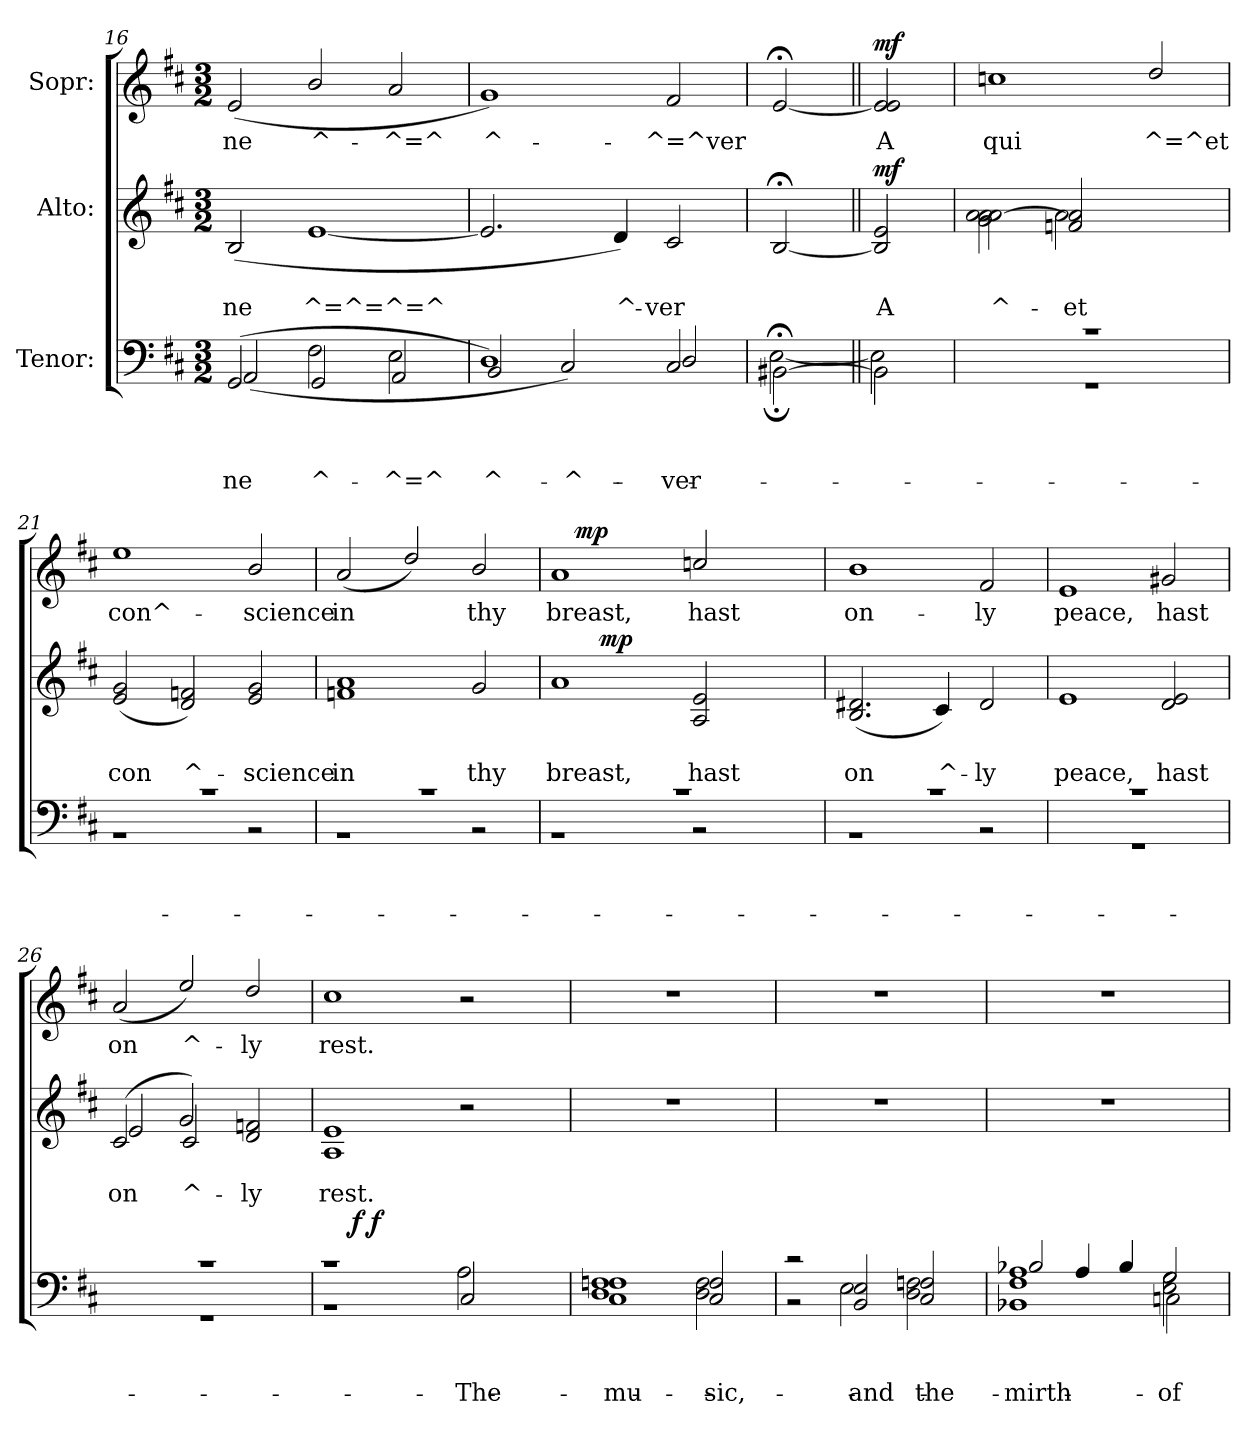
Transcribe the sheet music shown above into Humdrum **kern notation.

**kern	**text	**text	**text	**dynam	**kern	**text	**text	**dynam	**kern	**text	**dynam
*part3	*part3	*part3	*part3	*part3	*part2	*part2	*part2	*part2	*part1	*part1	*part1
*staff3	*staff3	*staff3	*staff3	*staff3	*staff2	*staff2	*staff2	*staff2	*staff1	*staff1	*staff1
*I"Tenor:	*	*	*	*	*I"Alto:	*	*	*	*I"Sopr:	*	*
*clefF4	*	*	*	*	*clefG2	*	*	*	*clefG2	*	*
*k[f#c#]	*	*	*	*	*k[f#c#]	*	*	*	*k[f#c#]	*	*
*D:	*	*	*	*	*D:	*	*	*	*D:	*	*
*M3/2	*	*	*	*	*M3/2	*	*	*	*M3/2	*	*
=16	=16	=16	=16	=16	=16	=16	=16	=16	=16	=16	=16
!	!	!	!LO:LY:b	!	!	!	!	!	!	!	!
*^	*	*	*	*	*	*	*	*	*	*	*
!	!	!	!	!LO:LY:b	!	!	!	!LO:LY:b	!	!	!LO:LY:b	!
(<2GG/	(<2AA/	.	.	ne	.	(<2B/	.	ne	.	(<2e/	ne	.
!	!	!	!	!LO:LY:b	!	!	!	!	!	!	!	!
!	!	!	!	!LO:LY:b	!	!	!	!LO:LY:b	!	!	!LO:LY:b	!
2F#\	2GG/	.	.	^-	.	[<1e	.	^=^=^=^	.	2b/	^-	.
!	!	!	!	!LO:LY:b	!	!	!	!	!	!	!	!
!	!	!	!	!LO:LY:b	!	!	!	!	!	!	!LO:LY:b	!
2E\	2AA/	.	.	-^=^	.	.	.	.	.	2a/	-^=^	.
=17	=17	=17	=17	=17	=17	=17	=17	=17	=17	=17	=17	=17
!	!	!	!	!LO:LY:b	!	!	!	!	!	!	!	!
!	!	!	!	!LO:LY:b	!	!	!	!	!	!	!LO:LY:b	!
1D)	2BB/	.	.	^-	.	2.e/]	.	.	.	1g)	^-	.
!	!	!	!	!LO:LY:b	!	!	!	!	!	!	!	!
.	2C#/)	.	.	-^-	.	.	.	.	.	.	.	.
!	!	!	!	!	!	!	!	!LO:LY:b	!	!	!	!
.	.	.	.	.	.	4d/)	.	^-	.	.	.	.
!	!	!	!	!LO:LY:b	!	!	!	!	!	!	!	!
!	!	!	!	!LO:LY:b	!	!	!	!LO:LY:b	!	!	!LO:LY:b	!
2C#/	2D/	.	.	-ver	.	2c#/	.	-ver	.	2f#/	-^=^ver	.
!!LO:LB:g=z
=18	=18	=18	=18	=18	=18	=18	=18	=18	=18	=18	=18	=18
*	*	*	*	*	*	*	*	*	*	*MM96	*	*
[>2BB#X;\	[>2E;<\	.	.	.	.	[<2B;/	.	.	.	[<2e;/	.	.
!!LO:PB:g=z
=19||	=19||	=19||	=19||	=19||	=19||	=19||	=19||	=19||	=19||	=19||	=19||	=19||
*	*	*	*	*	*	*	*	*	*	*MM192	*	*
!	!	!	!	!	!	!	!	!LO:LY:b	!LO:DY:a	!	!LO:LY:b	!LO:DY:a
2BB#\]	2E\]	.	.	.	.	2B/] 2e/	.	A	mf	2e/] 2e/	A	mf
=20	=20	=20	=20	=20	=20	=20	=20	=20	=20	=20	=20	=20
!LO:N:vis=1	!LO:N:vis=1	!	!	!	!	!	!	!LO:LY:b	!	!	!LO:LY:b	!
*	*	*	*	*	*	*^	*	*	*	*	*	*
1.rc	1.r	.	.	.	.	[>2a\	(>2g\ 2a\ 2a\	.	^-	.	1ccn	qui	.
!	!	!	!	!	!	!	!	!	!LO:LY:b	!	!	!	!
.	.	.	.	.	.	2fn/ 2a/]	2a\	.	et	.	.	.	.
!	!	!	!	!	!	!	!	!	!	!	!	!LO:LY:b	!
.	.	.	.	.	.	2ryy	2ryy	.	.	.	2dd/	^=^et	.
=21	=21	=21	=21	=21	=21	=21	=21	=21	=21	=21	=21	=21	=21
!LO:N:vis=1	!	!	!	!	!	!	!	!	!LO:LY:b	!	!	!LO:LY:b	!
*	*	*	*	*	*	*v	*v	*	*	*	*	*	*
1.rc	1r	.	.	.	.	(<2e/ 2g/	.	-con	.	1ee	con^-	.
!	!	!	!	!	!	!	!	!LO:LY:b	!	!	!	!
.	.	.	.	.	.	2d/ 2fn/)	.	^-	.	.	.	.
!	!	!	!	!	!	!	!	!LO:LY:b	!	!	!LO:LY:b	!
.	2r	.	.	.	.	2e/ 2g/	.	-science	.	2b/	-science	.
=22	=22	=22	=22	=22	=22	=22	=22	=22	=22	=22	=22	=22
!LO:N:vis=1	!	!	!	!	!	!	!	!LO:LY:b	!	!	!LO:LY:b	!
1.rc	1r	.	.	.	.	1fn 1a	.	in	.	(<2a/	in	.
.	.	.	.	.	.	.	.	.	.	2dd/)	.	.
!	!	!	!	!	!	!	!	!LO:LY:b	!	!	!LO:LY:b	!
.	2r	.	.	.	.	2g/	.	thy	.	2b/	thy	.
=23	=23	=23	=23	=23	=23	=23	=23	=23	=23	=23	=23	=23
!LO:N:vis=1	!	!	!	!	!	!	!	!LO:LY:b	!	!	!LO:LY:b	!
*	*	*	*	*	*	*^	*	*	*	*^	*	*
1.rc	1r	.	.	.	.	1a	8ryy	.	breast,	.	1a	16.ryy	breast,	.
!	!	!	!	!	!	!	!	!	!	!	!	!	!	!LO:DY:a
.	.	.	.	.	.	.	.	.	.	.	.	1ryy	.	mp
.	.	.	.	.	.	.	32ryy	.	.	.	.	.	.	.
!	!	!	!	!	!	!	!	!	!	!LO:DY:a	!	!	!	!
.	.	.	.	.	.	.	1ryy	.	.	mp	.	.	.	.
!	!	!	!	!	!	!	!	!	!LO:LY:b	!	!	!	!LO:LY:b	!
.	2r	.	.	.	.	2A/ 2e/	.	.	hast	.	2ccn/	.	hast	.
.	.	.	.	.	.	.	.	.	.	.	.	4ryy	.	.
.	.	.	.	.	.	.	4ryy	.	.	.	.	.	.	.
.	.	.	.	.	.	.	.	.	.	.	.	8ryy	.	.
.	.	.	.	.	.	.	16.ryy	.	.	.	.	.	.	.
.	.	.	.	.	.	.	.	.	.	.	.	32ryy	.	.
=24	=24	=24	=24	=24	=24	=24	=24	=24	=24	=24	=24	=24	=24	=24
!LO:N:vis=1	!	!	!	!	!	!	!	!	!LO:LY:b	!	!	!	!LO:LY:b	!
*	*	*	*	*	*	*v	*v	*	*	*	*	*	*	*
*	*	*	*	*	*	*	*	*	*	*v	*v	*	*
1.rc	1r	.	.	.	.	(<2.B/ 2.d#X/	.	on	.	1b	on-	.
!	!	!	!	!	!	!	!	!LO:LY:b	!	!	!	!
.	.	.	.	.	.	4c#/)	.	^-	.	.	.	.
!	!	!	!	!	!	!	!	!LO:LY:b	!	!	!LO:LY:b	!
.	2r	.	.	.	.	2d#/	.	-ly	.	2f#/	-ly	.
!!LO:LB:g=z
=25	=25	=25	=25	=25	=25	=25	=25	=25	=25	=25	=25	=25
!LO:N:vis=1	!LO:N:vis=1	!	!	!	!	!	!	!LO:LY:b	!	!	!LO:LY:b	!
1.rc	1.r	.	.	.	.	1e	.	peace,	.	1e	peace,	.
!	!	!	!	!	!	!	!	!LO:LY:b	!	!	!LO:LY:b	!
.	.	.	.	.	.	2d/ 2e/	.	hast	.	2g#X/	hast	.
=26	=26	=26	=26	=26	=26	=26	=26	=26	=26	=26	=26	=26
!LO:N:vis=1	!LO:N:vis=1	!	!	!	!	!	!	!LO:LY:b	!	!	!LO:LY:b	!
*	*	*	*	*	*	*^	*	*	*	*	*	*
1.rc	1.r	.	.	.	.	(<2c#/	2e/	.	on	.	(<2a/	on	.
!	!	!	!	!	!	!	!	!	!LO:LY:b	!	!	!LO:LY:b	!
.	.	.	.	.	.	2g/)	2c#/	.	^-	.	2ee/)	^-	.
!	!	!	!	!	!	!	!	!	!LO:LY:b	!	!	!LO:LY:b	!
.	.	.	.	.	.	2d/ 2fn/	2ryy	.	-ly	.	2dd/	-ly	.
=27	=27	=27	=27	=27	=27	=27	=27	=27	=27	=27	=27	=27	=27
!	!	!	!	!	!	!	!	!	!LO:LY:b	!	!	!LO:LY:b	!
*^	*^	*	*	*	*	*v	*v	*	*	*	*	*	*
1rc	1r	8ryy	8.ryy	.	.	.	.	1A 1e	.	rest.	.	1cc#	rest.	.
!	!	!	!	!	!	!	!LO:DY:a	!	!	!	!	!	!	!
.	.	1ryy	.	.	.	.	f	.	.	.	.	.	.	.
!	!	!	!	!	!	!	!LO:DY:a	!	!	!	!	!	!	!
.	.	.	1ryy	.	.	.	f	.	.	.	.	.	.	.
!	!	!	!	!	!	!LO:LY:b	!	!	!	!	!	!	!	!
!	!	!	!	!	!	!LO:LY:b	!	!	!	!	!	!	!	!
2C#/	2A\	.	.	.	.	The	.	2r	.	.	.	2r	.	.
.	.	4.ryy	.	.	.	.	.	.	.	.	.	.	.	.
.	.	.	4ryy	.	.	.	.	.	.	.	.	.	.	.
.	.	.	16ryy	.	.	.	.	.	.	.	.	.	.	.
=28	=28	=28	=28	=28	=28	=28	=28	=28	=28	=28	=28	=28	=28	=28
!	!	!	!	!	!	!LO:LY:b	!	!	!	!	!	!	!	!
!	!	!	!	!	!	!LO:LY:b	!	!LO:N:vis=1	!	!	!	!LO:N:vis=1	!	!
*	*v	*v	*v	*	*	*	*	*	*	*	*	*	*	*
1C# 1F#	1D 1Fn	.	.	mu-	.	1.r	.	.	.	1.r	.	.
!	!	!	!	!LO:LY:b	!	!	!	!	!	!	!	!
!	!	!	!	!LO:LY:b	!	!	!	!	!	!	!	!
2C#/ 2F/	2D\ 2F\	.	.	-sic,	.	.	.	.	.	.	.	.
=29	=29	=29	=29	=29	=29	=29	=29	=29	=29	=29	=29	=29
!	!	!	!	!	!	!LO:N:vis=1	!	!	!	!LO:N:vis=1	!	!
2rc	2r	.	.	.	.	1.r	.	.	.	1.r	.	.
!	!	!	!	!LO:LY:b	!	!	!	!	!	!	!	!
!	!	!	!	!LO:LY:b	!	!	!	!	!	!	!	!
2BB/ 2E/	2E\	.	.	and	.	.	.	.	.	.	.	.
!	!	!	!	!LO:LY:b	!	!	!	!	!	!	!	!
!	!	!	!	!LO:LY:b	!	!	!	!	!	!	!	!
2C#/ 2F#/	2D\ 2Fn\	.	.	the	.	.	.	.	.	.	.	.
=30	=30	=30	=30	=30	=30	=30	=30	=30	=30	=30	=30	=30
!	!	!	!	!LO:LY:b	!	!	!	!	!	!	!	!
!	!	!	!	!LO:LY:b	!	!LO:N:vis=1	!	!	!	!LO:N:vis=1	!	!
*	*^	*	*	*	*	*	*	*	*	*	*	*
1F# 1A	1BB-X	2B-X/	.	.	mirth	.	1.r	.	.	.	1.r	.	.
.	.	4A/	.	.	.	.	.	.	.	.	.	.	.
.	.	4B-/	.	.	.	.	.	.	.	.	.	.	.
!	!	!	!	!	!LO:LY:b	!	!	!	!	!	!	!	!
!	!	!	!	!	!LO:LY:b	!	!	!	!	!	!	!	!
2E\ 2G\	2Cn\	2G/	.	.	of	.	.	.	.	.	.	.	.
*v	*v	*v	*	*	*	*	*	*	*	*	*	*	*
=	=	=	=	=	=	=	=	=	=	=	=
*-	*-	*-	*-	*-	*-	*-	*-	*-	*-	*-	*-
